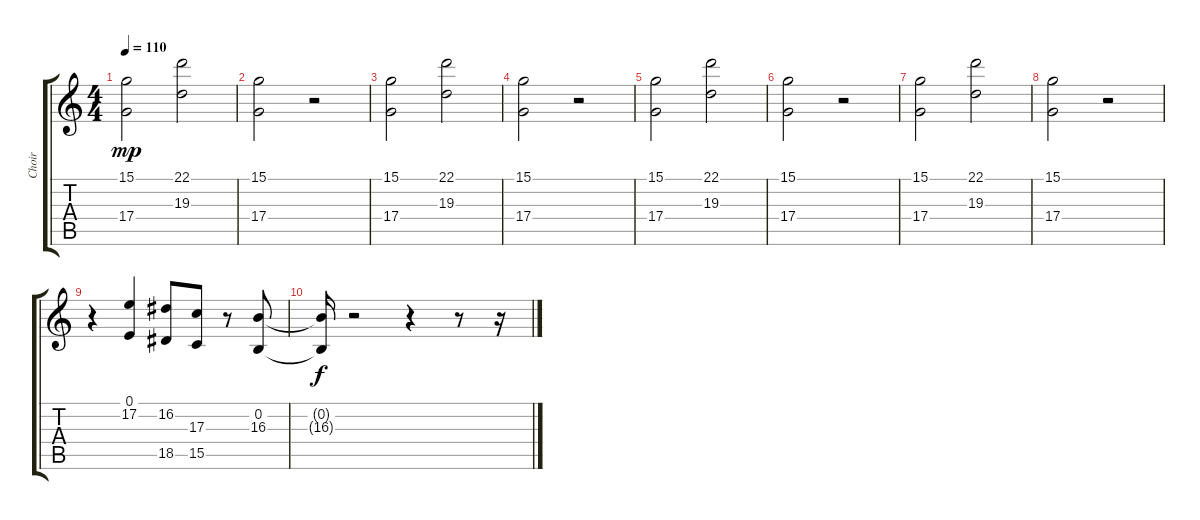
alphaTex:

\track ("Choir" "Choir") {instrument choiraahs}
\staff {score tabs}
\tuning (E4 B3 G3 D3 A2 E2) {hide}
\ts (4 4)
\tempo 110
\clef g2
\ks c
(15.1 17.4).2{dy mp} (22.1 19.3).2 |
(15.1 17.4).2 r.2 |
(15.1 17.4).2 (22.1 19.3).2 |
(15.1 17.4).2 r.2 |
(15.1 17.4).2 (22.1 19.3).2 |
(15.1 17.4).2 r.2 |
(15.1 17.4).2 (22.1 19.3).2 |
(15.1 17.4).2 r.2 |
r.4 (0.1 17.2).4 (16.2 18.5).8 (17.3 15.5).8 r.8 (0.2 16.3).8 |
(0.2{t} 16.3{t}).16{dy f} r.2 r.4 r.8 r.16
